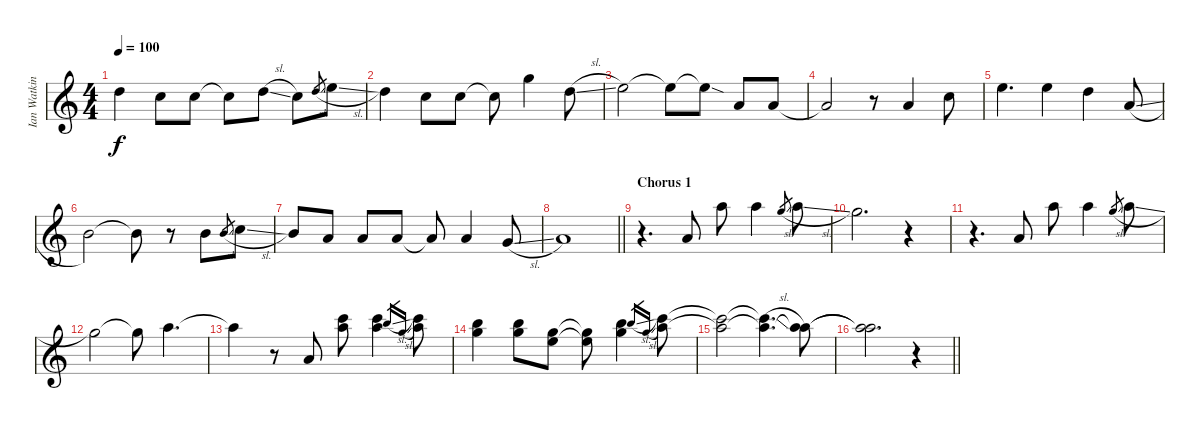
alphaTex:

\track ("Ian Watkins | Vocals" "Ian Watkin") {instrument electricguitarjazz}
\staff {score}
\tuning (E4 B3 G3 D3 A2 E2) {hide}
\ts (4 4)
\tempo 100
\clef g2
\ks c
7.3.4{dy f} 5.3.8 5.3.8 5.3{t}.8 7.3{sl}.8 5.3.8 7.3{sl}.8{gr} 9.3{sl}.8 |
7.3.4 5.3.8 5.3.8 5.3{t}.8 8.2.4 7.3{sl}.8 |
9.3.2 9.3{t}.8 9.3{sod t}.8 7.4.8 7.4.8 |
7.4{t}.2 r.8 7.4.4 5.3.8 |
9.3.4{d} 9.3.4 7.3.4 7.4{sl}.8 |
9.4.2 9.4{t}.8 r.8 9.4.8 9.4{sl}.8{gr} 10.4{sl}.8 |
9.4.8 7.4.8 7.4.8 7.4.8 7.4{t}.8 7.4.4 5.4{sl}.8 |
\barLineRight lightlight
7.4.1 |
\section ("" "Chorus 1")
r.4{d} 7.4.8 10.2.8 10.2.4 8.2{sl}.8{gr} 10.2{sl}.8 |
8.2.2{d} r.4 |
r.4{d} 7.4.8 10.2.8 10.2.4 8.2{sl}.8{gr} 10.2{sl}.8 |
8.2.2 8.2{t}.8 10.2.4{d} |
10.2{t}.4 r.8 7.4.8 (8.1 10.2).8 (8.1 10.2).4 7.1{sl}.16{gr} 8.2{sl}.16{gr} (8.1 10.2).8 |
(7.1 8.2).4 (7.1 8.2).8 (8.2 9.3).8 (8.2{t} 9.3{t}).8 (7.1 8.2).4 7.1{sl}.16{gr} 8.2{sl}.16{gr} (8.1 10.2).8 |
(8.1{t} 10.2{t}).2 (8.1{sl t} 10.2{t}).4{d} (5.1 10.2{t}).8 |
\barLineRight lightlight
(5.1{t} 10.2{t}).2{d} r.4
